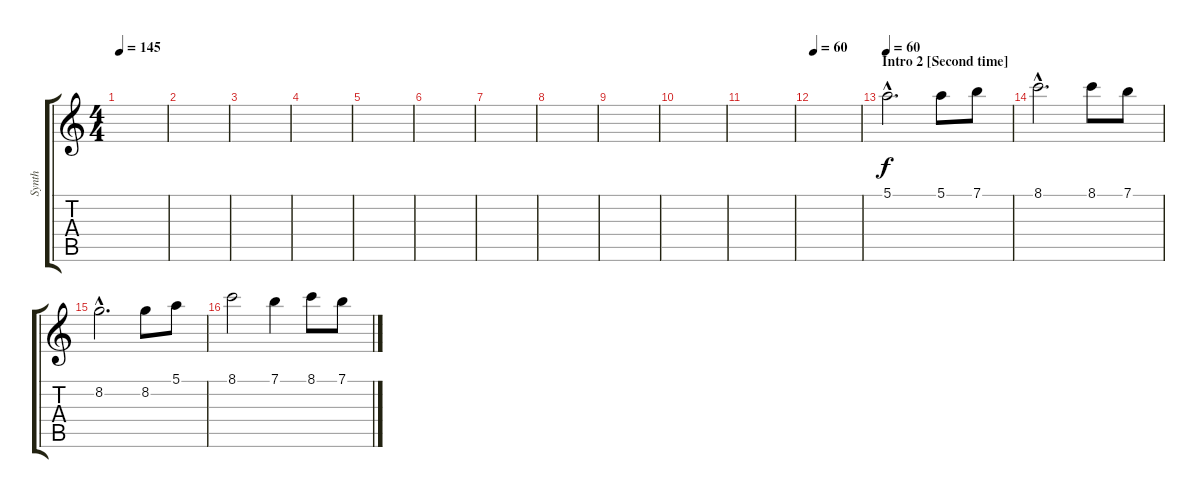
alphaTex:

\track ("Synth" "Synth") {instrument stringensemble1}
\staff {score tabs}
\tuning (E5 B4 G4 D4 A3 E3) {hide}
\ts (4 4)
\tempo 145
\clef g2
\ks c
|
|
|
|
|
|
|
|
|
|
|
\tempo 60
|
\section ("" "Intro 2 [Second time]")
\tempo 60
5.1{hac}.2{d} 5.1.8 7.1.8 |
8.1{hac}.2{d} 8.1.8 7.1.8 |
8.2{hac}.2{d} 8.2.8 5.1.8 |
8.1.2 7.1.4 8.1.8 7.1.8
